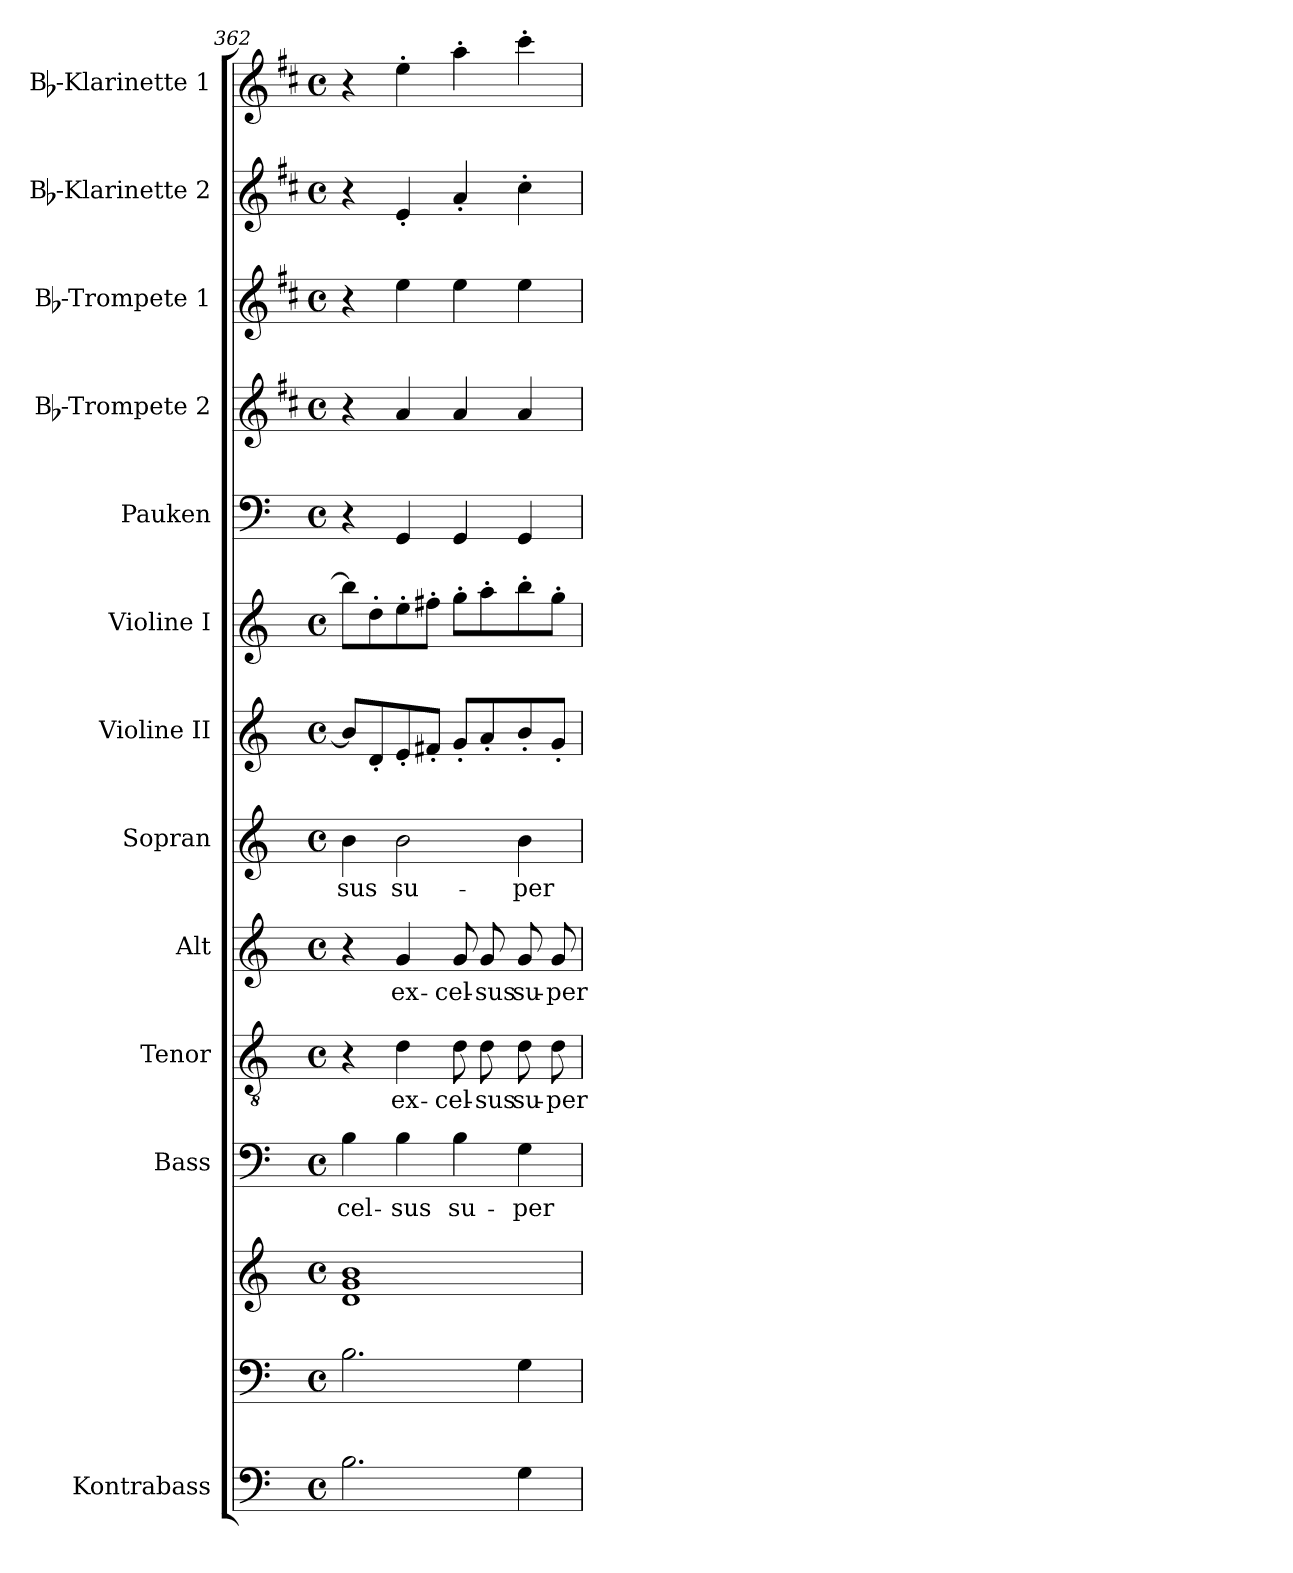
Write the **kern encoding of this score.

**kern	**kern	**kern	**kern	**text	**kern	**text	**kern	**text	**kern	**text	**kern	**kern	**kern	**kern	**kern	**kern	**kern
*part13	*part12	*part12	*part11	*part11	*part10	*part10	*part9	*part9	*part8	*part8	*part7	*part6	*part5	*part4	*part3	*part2	*part1
*staff14	*staff13	*staff12	*staff11	*staff11	*staff10	*staff10	*staff9	*staff9	*staff8	*staff8	*staff7	*staff6	*staff5	*staff4	*staff3	*staff2	*staff1
*I"Kontrabass	*	*	*I"Bass	*	*I"Tenor	*	*I"Alt	*	*I"Sopran	*	*I"Violine II	*I"Violine I	*I"Pauken	*I"Bb-Trompete 2	*I"Bb-Trompete 1	*I"Bb-Klarinette 2	*I"Bb-Klarinette 1
*I'Kb.	*	*	*I'B.	*	*I'T.	*	*I'A.	*	*I'S.	*	*I'Vl. II	*I'Vl. I	*I'Pk.	*I'Bb Trp. 2	*I'Bb Trp. 1	*I'Bb Kl. 2	*I'Bb Kl. 1
*clefF4	*clefF4	*clefG2	*clefF4	*	*clefGv2	*	*clefG2	*	*clefG2	*	*clefG2	*clefG2	*clefF4	*clefG2	*clefG2	*clefG2	*clefG2
*ITrd7c12	*	*	*	*	*	*	*	*	*	*	*	*	*	*ITrd1c2	*ITrd1c2	*ITrd1c2	*ITrd1c2
*k[]	*k[]	*k[]	*k[]	*	*k[]	*	*k[]	*	*k[]	*	*k[]	*k[]	*k[]	*k[]	*k[]	*k[]	*k[]
*C:	*C:	*C:	*C:	*	*C:	*	*C:	*	*C:	*	*C:	*C:	*C:	*C:	*C:	*C:	*C:
*M4/4	*M4/4	*M4/4	*M4/4	*	*M4/4	*	*M4/4	*	*M4/4	*	*M4/4	*M4/4	*M4/4	*M4/4	*M4/4	*M4/4	*M4/4
*met(c)	*met(c)	*met(c)	*met(c)	*	*met(c)	*	*met(c)	*	*met(c)	*	*met(c)	*met(c)	*met(c)	*met(c)	*met(c)	*met(c)	*met(c)
=362	=362	=362	=362	=362	=362	=362	=362	=362	=362	=362	=362	=362	=362	=362	=362	=362	=362
!	!	!	!	!LO:LY:b	!	!	!	!	!	!LO:LY:b	!	!	!	!	!	!	!
2.BB\	2.B\	1d 1g 1b	4B\	-cel-	4r	.	4r	.	4b\	-sus	8b/L]	8bb\L]	4r	4r	4r	4r	4r
.	.	.	.	.	.	.	.	.	.	.	8d'</	8dd'>\	.	.	.	.	.
!	!	!	!	!LO:LY:b	!	!LO:LY:b	!	!LO:LY:b	!	!LO:LY:b	!	!	!	!	!	!	!
.	.	.	4B\	-sus	4d\	ex-	4g/	ex-	2b\	su-	8e'</	8ee'>\	4GG/	4g/	4dd\	4d'</	4dd'>\
.	.	.	.	.	.	.	.	.	.	.	8f#X'</J	8ff#X'>\J	.	.	.	.	.
!	!	!	!	!LO:LY:b	!	!LO:LY:b	!	!LO:LY:b	!	!	!	!	!	!	!	!	!
.	.	.	4B\	su-	8d\	-cel-	8g/	-cel-	.	.	8g'</L	8gg'>\L	4GG/	4g/	4dd\	4g'</	4gg'>\
!	!	!	!	!	!	!LO:LY:b	!	!LO:LY:b	!	!	!	!	!	!	!	!	!
.	.	.	.	.	8d\	-sus	8g/	-sus	.	.	8a'</	8aa'>\	.	.	.	.	.
!	!	!	!	!LO:LY:b	!	!LO:LY:b	!	!LO:LY:b	!	!LO:LY:b	!	!	!	!	!	!	!
4GG\	4G\	.	4G\	-per	8d\	su-	8g/	su-	4b\	-per	8b'</	8bb'>\	4GG/	4g/	4dd\	4b'>\	4bb'>\
!	!	!	!	!	!	!LO:LY:b	!	!LO:LY:b	!	!	!	!	!	!	!	!	!
.	.	.	.	.	8d\	-per	8g/	-per	.	.	8g'</J	8gg'>\J	.	.	.	.	.
=	=	=	=	=	=	=	=	=	=	=	=	=	=	=	=	=	=
*-	*-	*-	*-	*-	*-	*-	*-	*-	*-	*-	*-	*-	*-	*-	*-	*-	*-
